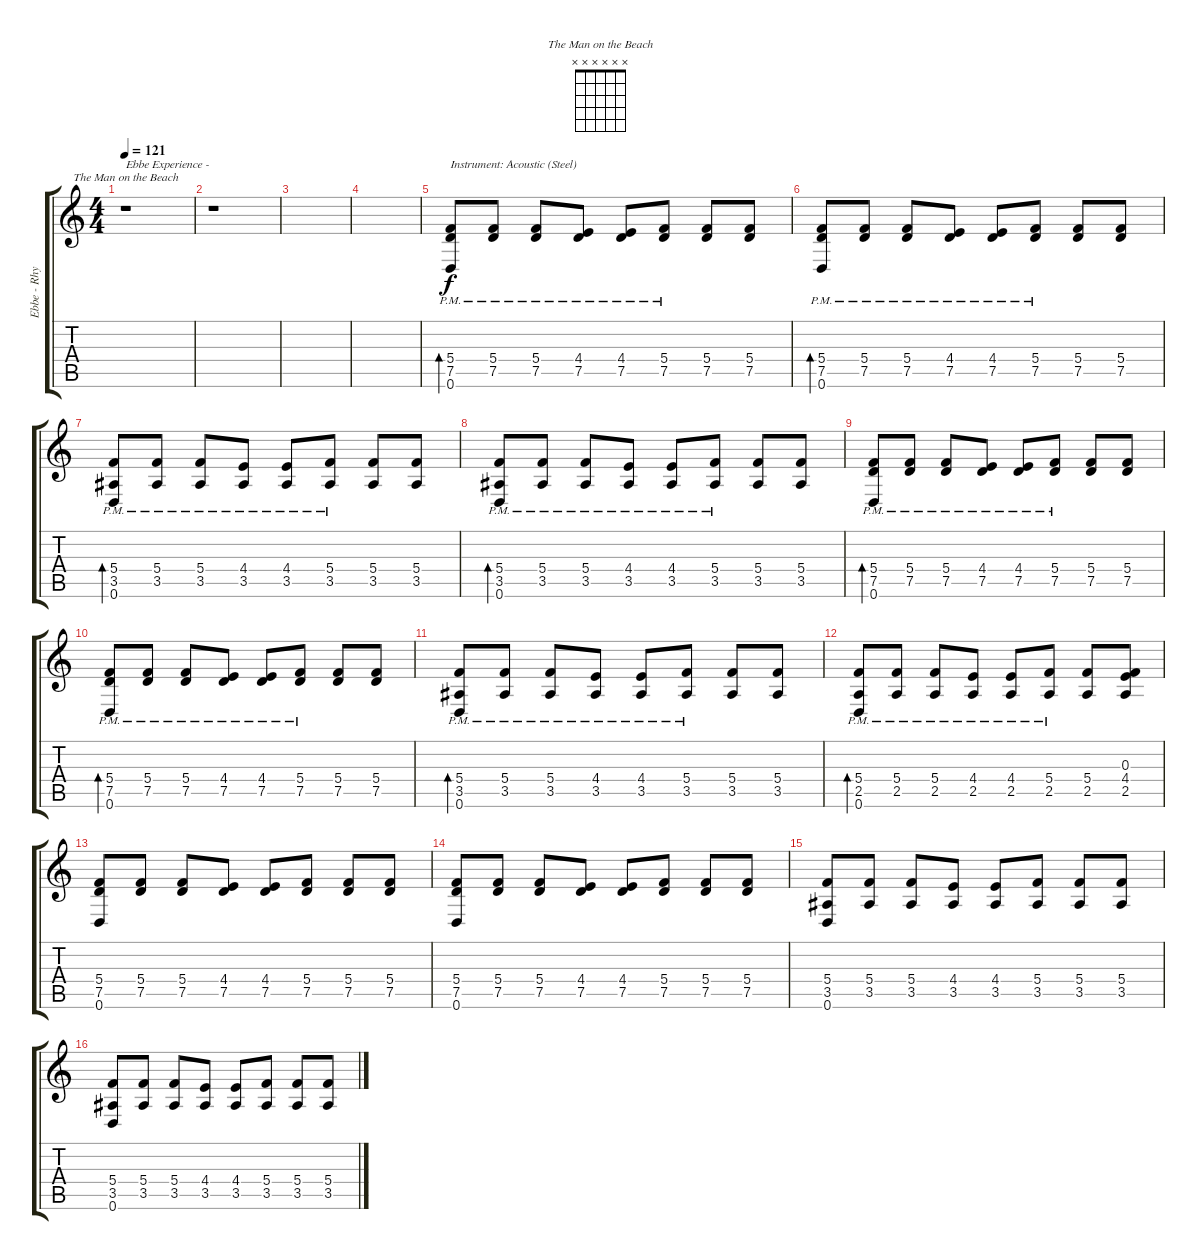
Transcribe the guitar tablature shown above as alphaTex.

\track ("Ebbe - Rhytm/Lead" "Ebbe - Rhy") {instrument overdrivenguitar}
\staff {score tabs}
\tuning (D4 A3 F3 C3 G2 D2) {hide}
\chord ("The Man on the Beach" x x x x x x)
\ts (4 4)
\tempo 121
\clef g2
\ks c
r.1{ch "The Man on the Beach" txt "Ebbe Experience -" dy f instrument overdrivenguitar} |
r.1 |
|
|
(5.4{pm} 7.5{pm} 0.6{pm}).8{bd 60 txt "Instrument: Acoustic (Steel)" instrument acousticguitarsteel} (5.4{pm} 7.5{pm}).8 (5.4{pm} 7.5{pm}).8 (4.4{pm} 7.5{pm}).8 (4.4{pm} 7.5{pm}).8 (5.4{pm} 7.5{pm}).8 (5.4 7.5).8 (5.4 7.5).8 |
(5.4{pm} 7.5{pm} 0.6{pm}).8{bd 60} (5.4{pm} 7.5{pm}).8 (5.4{pm} 7.5{pm}).8 (4.4{pm} 7.5{pm}).8 (4.4{pm} 7.5{pm}).8 (5.4{pm} 7.5{pm}).8 (5.4 7.5).8 (5.4 7.5).8 |
(5.4{pm} 3.5{pm} 0.6{pm}).8{bd 60} (5.4{pm} 3.5{pm}).8 (5.4{pm} 3.5{pm}).8 (4.4{pm} 3.5{pm}).8 (4.4{pm} 3.5{pm}).8 (5.4{pm} 3.5{pm}).8 (5.4 3.5).8 (5.4 3.5).8 |
(5.4{pm} 3.5{pm} 0.6{pm}).8{bd 60} (5.4{pm} 3.5{pm}).8 (5.4{pm} 3.5{pm}).8 (4.4{pm} 3.5{pm}).8 (4.4{pm} 3.5{pm}).8 (5.4{pm} 3.5{pm}).8 (5.4 3.5).8 (5.4 3.5).8 |
(5.4{pm} 7.5{pm} 0.6{pm}).8{bd 60} (5.4{pm} 7.5{pm}).8 (5.4{pm} 7.5{pm}).8 (4.4{pm} 7.5{pm}).8 (4.4{pm} 7.5{pm}).8 (5.4{pm} 7.5{pm}).8 (5.4 7.5).8 (5.4 7.5).8 |
(5.4{pm} 7.5{pm} 0.6{pm}).8{bd 60} (5.4{pm} 7.5{pm}).8 (5.4{pm} 7.5{pm}).8 (4.4{pm} 7.5{pm}).8 (4.4{pm} 7.5{pm}).8 (5.4{pm} 7.5{pm}).8 (5.4 7.5).8 (5.4 7.5).8 |
(5.4{pm} 3.5{pm} 0.6{pm}).8{bd 60} (5.4{pm} 3.5{pm}).8 (5.4{pm} 3.5{pm}).8 (4.4{pm} 3.5{pm}).8 (4.4{pm} 3.5{pm}).8 (5.4{pm} 3.5{pm}).8 (5.4 3.5).8 (5.4 3.5).8 |
(5.4{pm} 2.5{pm} 0.6{pm}).8{bd 60} (5.4{pm} 2.5{pm}).8 (5.4{pm} 2.5{pm}).8 (4.4{pm} 2.5{pm}).8 (4.4{pm} 2.5{pm}).8 (5.4{pm} 2.5{pm}).8 (5.4 2.5).8 (0.3 4.4 2.5).8 |
(5.4 7.5 0.6).8 (5.4 7.5).8 (5.4 7.5).8 (4.4 7.5).8 (4.4 7.5).8 (5.4 7.5).8 (5.4 7.5).8 (5.4 7.5).8 |
(5.4 7.5 0.6).8 (5.4 7.5).8 (5.4 7.5).8 (4.4 7.5).8 (4.4 7.5).8 (5.4 7.5).8 (5.4 7.5).8 (5.4 7.5).8 |
(5.4 3.5 0.6).8 (5.4 3.5).8 (5.4 3.5).8 (4.4 3.5).8 (4.4 3.5).8 (5.4 3.5).8 (5.4 3.5).8 (5.4 3.5).8 |
(5.4 3.5 0.6).8 (5.4 3.5).8 (5.4 3.5).8 (4.4 3.5).8 (4.4 3.5).8 (5.4 3.5).8 (5.4 3.5).8 (5.4 3.5).8
